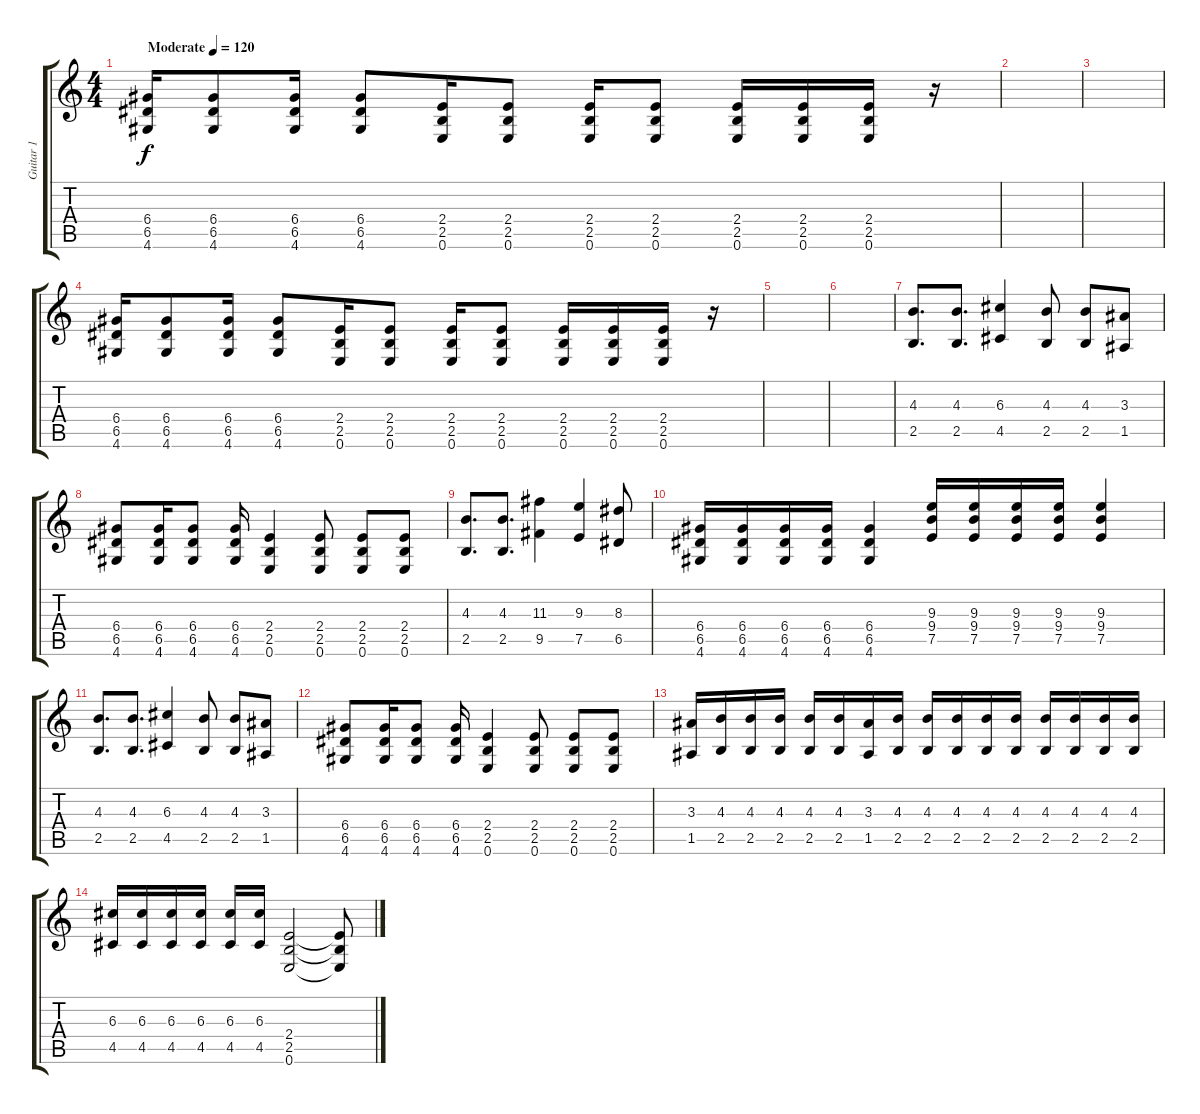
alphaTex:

\track ("Guitar 1" "Guitar 1") {instrument distortionguitar}
\staff {score tabs}
\tuning (E4 B3 G3 D3 A2 E2) {hide}
\ts (4 4)
\tempo (120 "Moderate")
\clef g2
\ks c
(6.4 6.5 4.6).16{dy f instrument distortionguitar} (6.4 6.5 4.6).8 (6.4 6.5 4.6).16 (6.4 6.5 4.6).8 (2.4 2.5 0.6).16 (2.4 2.5 0.6).8 (2.4 2.5 0.6).16 (2.4 2.5 0.6).8 (2.4 2.5 0.6).16 (2.4 2.5 0.6).16 (2.4 2.5 0.6).16 r.16 |
|
|
(6.4 6.5 4.6).16 (6.4 6.5 4.6).8 (6.4 6.5 4.6).16 (6.4 6.5 4.6).8 (2.4 2.5 0.6).16 (2.4 2.5 0.6).8 (2.4 2.5 0.6).16 (2.4 2.5 0.6).8 (2.4 2.5 0.6).16 (2.4 2.5 0.6).16 (2.4 2.5 0.6).16 r.16 |
|
|
(4.3 2.5).8{d} (4.3 2.5).8{d} (6.3 4.5).4 (4.3 2.5).8 (4.3 2.5).8 (3.3 1.5).8 |
(6.4 6.5 4.6).8 (6.4 6.5 4.6).16 (6.4 6.5 4.6).8 (6.4 6.5 4.6).16 (2.4 2.5 0.6).4 (2.4 2.5 0.6).8 (2.4 2.5 0.6).8 (2.4 2.5 0.6).8 |
(4.3 2.5).8{d} (4.3 2.5).8{d} (11.3 9.5).4 (9.3 7.5).4 (8.3 6.5).8 |
(6.4 6.5 4.6).16 (6.4 6.5 4.6).16 (6.4 6.5 4.6).16 (6.4 6.5 4.6).16 (6.4 6.5 4.6).4 (9.3 9.4 7.5).16 (9.3 9.4 7.5).16 (9.3 9.4 7.5).16 (9.3 9.4 7.5).16 (9.3 9.4 7.5).4 |
(4.3 2.5).8{d} (4.3 2.5).8{d} (6.3 4.5).4 (4.3 2.5).8 (4.3 2.5).8 (3.3 1.5).8 |
(6.4 6.5 4.6).8 (6.4 6.5 4.6).16 (6.4 6.5 4.6).8 (6.4 6.5 4.6).16 (2.4 2.5 0.6).4 (2.4 2.5 0.6).8 (2.4 2.5 0.6).8 (2.4 2.5 0.6).8 |
(3.3 1.5).16 (4.3 2.5).16 (4.3 2.5).16 (4.3 2.5).16 (4.3 2.5).16 (4.3 2.5).16 (3.3 1.5).16 (4.3 2.5).16 (4.3 2.5).16 (4.3 2.5).16 (4.3 2.5).16 (4.3 2.5).16 (4.3 2.5).16 (4.3 2.5).16 (4.3 2.5).16 (4.3 2.5).16 |
(6.3 4.5).16 (6.3 4.5).16 (6.3 4.5).16 (6.3 4.5).16 (6.3 4.5).16 (6.3 4.5).16 (2.4 2.5 0.6).2 (2.4{t} 2.5{t} 0.6{t}).8
